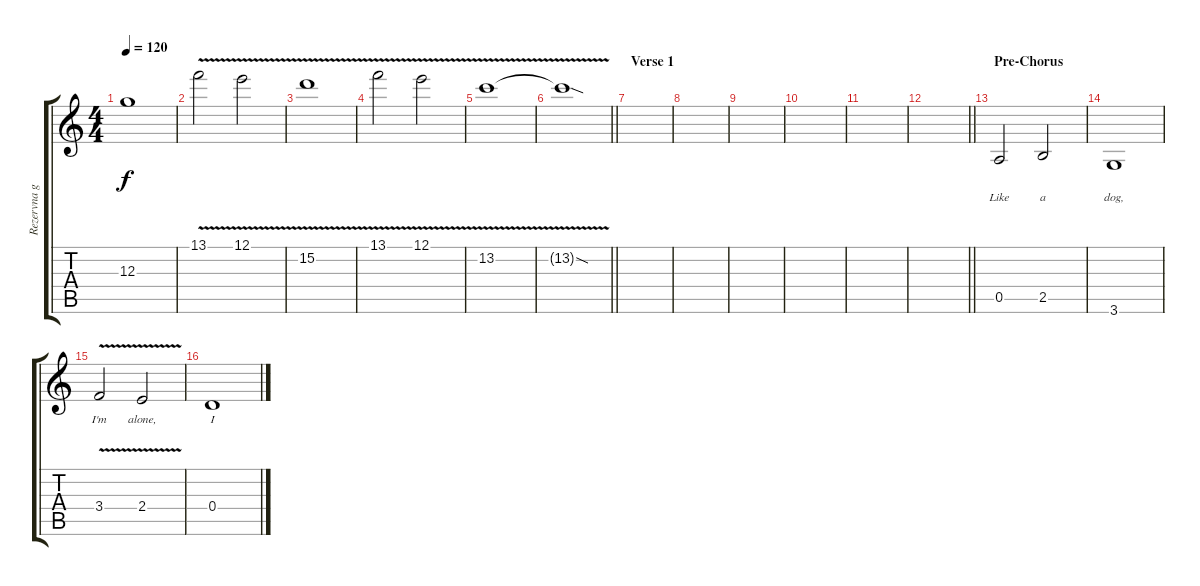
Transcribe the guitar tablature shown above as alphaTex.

\track ("Rezervna gitara" "Rezervna g") {instrument overdrivenguitar}
\staff {score tabs}
\tuning (E4 B3 G3 D3 A2 E2) {hide}
\ts (4 4)
\tempo 120
\clef g2
\ks c
12.3.1{dy f} |
13.1{v}.2 12.1{v}.2 |
15.2{v}.1 |
13.1{v}.2 12.1{v}.2 |
13.2{v}.1 |
\barLineRight lightlight
13.2{sod t}.1 |
\section ("" "Verse 1")
|
|
|
|
|
\barLineRight lightlight
|
\section ("" "Pre-Chorus")
0.5.2{lyrics (0 "Like") lyrics (1 "") lyrics (2 "") lyrics (3 "") lyrics (4 "")} 2.5.2{lyrics (0 "a") lyrics (1 "") lyrics (2 "") lyrics (3 "") lyrics (4 "")} |
3.6.1{lyrics (0 "dog,") lyrics (1 "") lyrics (2 "") lyrics (3 "") lyrics (4 "")} |
3.4{v}.2{lyrics (0 "I'm") lyrics (1 "") lyrics (2 "") lyrics (3 "") lyrics (4 "")} 2.4{v}.2{lyrics (0 "alone,") lyrics (1 "") lyrics (2 "") lyrics (3 "") lyrics (4 "")} |
0.4.1{lyrics (0 "I") lyrics (1 "") lyrics (2 "") lyrics (3 "") lyrics (4 "")}
